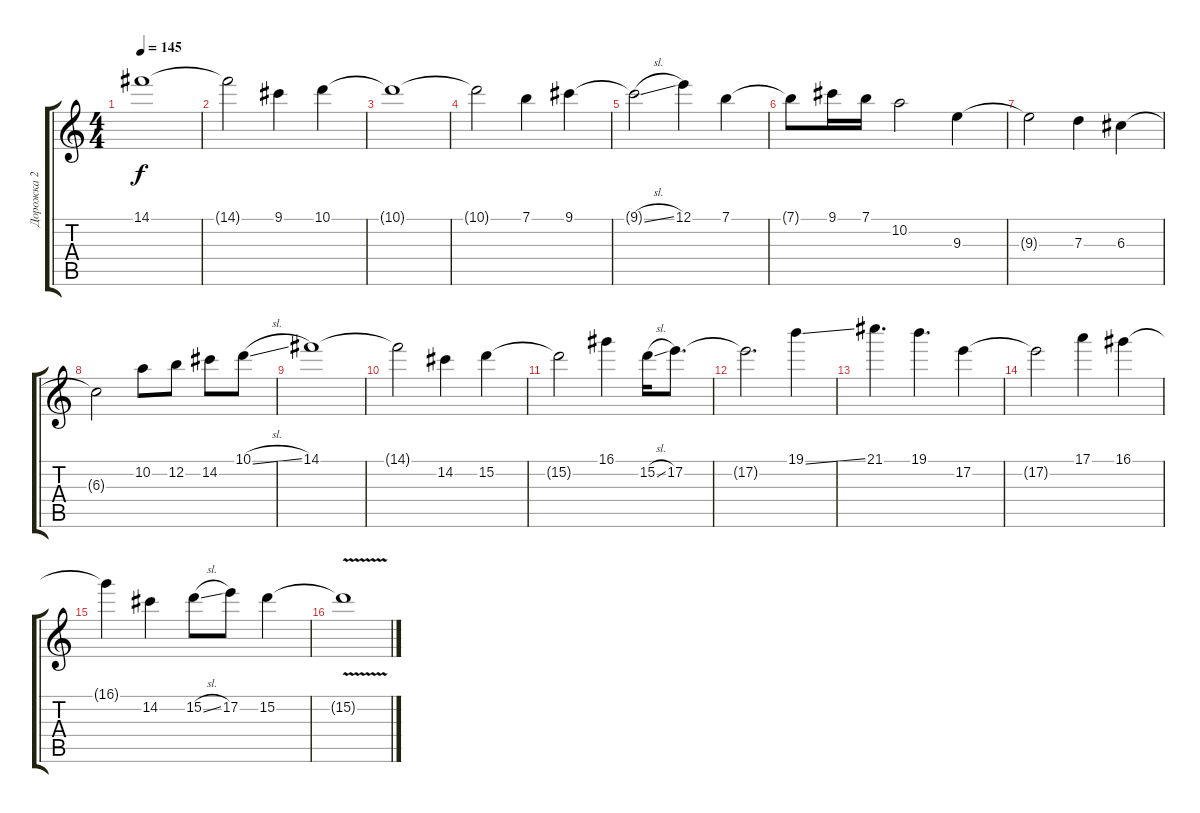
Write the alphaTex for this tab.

\track ("Дорожка 2" "Дорожка 2") {instrument distortionguitar}
\staff {score tabs}
\tuning (E4 B3 G3 D3 A2 E2) {hide}
\ts (4 4)
\tempo 145
\clef g2
\ks c
14.1.1{dy f} |
14.1{t}.2 9.1.4 10.1.4 |
10.1{t}.1 |
10.1{t}.2 7.1.4 9.1.4 |
9.1{sl t}.2 12.1.4 7.1.4 |
7.1{t}.8 9.1.16 7.1.16 10.2.2 9.3.4 |
9.3{t}.2 7.3.4 6.3.4 |
6.3{t}.2 10.2.8 12.2.8 14.2.8 10.1{sl}.8 |
14.1.1 |
14.1{t}.2 14.2.4 15.2.4 |
15.2{t}.2 16.1.4 15.2{sl}.16 17.2.8{d} |
17.2{t}.2{d} 19.1{ss}.4 |
21.1.4{d} 19.1.4{d} 17.2.4 |
17.2{t}.2 17.1.4 16.1.4 |
16.1{t}.4 14.2.4 15.2{sl}.8 17.2.8 15.2.4 |
15.2{v t}.1
